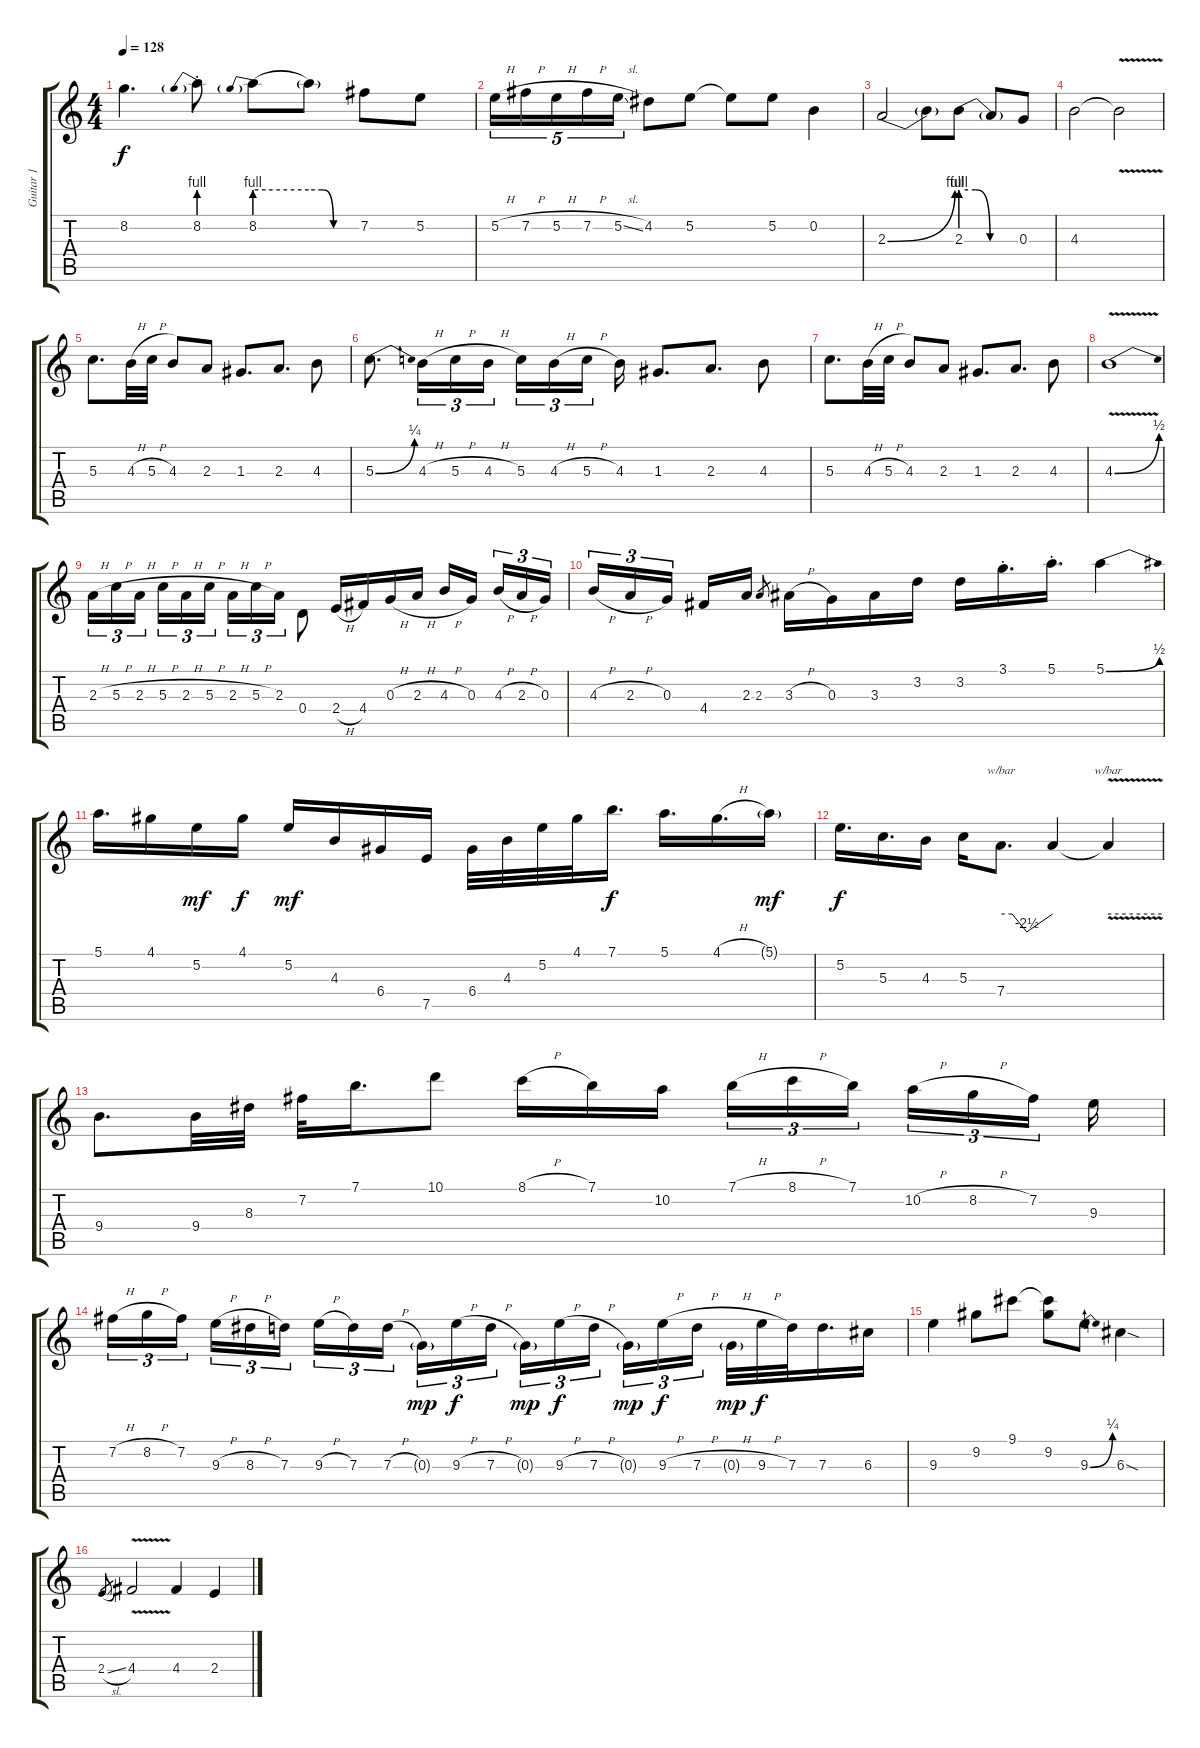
\track ("Guitar 1" "Guitar 1") {instrument overdrivenguitar}
\staff {score tabs}
\tuning (E4 B3 G3 D3 A2 E2) {hide}
\ts (4 4)
\tempo 128
\clef g2
\ks c
8.2{t}.4{d dy f} 8.2{be (prebend 0 4 60 4) st}.8 8.2{be (prebend 0 4 60 4)}.8 8.2{be (custom 0 4 15 4 30 0 60 0) t}.8 7.2.8 5.2.8 |
5.2{h}.16{tu (5 4)} 7.2{h}.16{tu (5 4)} 5.2{h}.16{tu (5 4)} 7.2{h}.16{tu (5 4)} 5.2{sl}.16{tu (5 4)} 4.2.8 5.2.8 5.2{t}.8 5.2.8 0.2.4 |
2.3{be (bend 0 0 60 4)}.2 2.3{t}.8 2.3{be (custom 0 4 15 4 30 0 60 0)}.8 2.3{t}.8 0.3.8 |
4.3.2 4.3{v t}.2 |
5.3.8{d} 4.3{h}.32 5.3{h}.32 4.3.8 2.3.8 1.3.8{d} 2.3.8{d} 4.3.8 |
5.3{be (bend 0 0 60 1)}.8{d} 4.3{h}.16{tu (3 2)} 5.3{h}.16{tu (3 2)} 4.3{h}.16{tu (3 2) beam splitsecondary} 5.3.16{tu (3 2)} 4.3{h}.16{tu (3 2)} 5.3{h}.16{tu (3 2) beam splitsecondary} 4.3.16 1.3.8{d} 2.3.8{d} 4.3.8 |
5.3.8{d} 4.3{h}.32 5.3{h}.32 4.3.8 2.3.8 1.3.8{d} 2.3.8{d} 4.3.8 |
4.3{be (bend 0 0 60 2) v}.1 |
2.3{h}.16{tu (3 2)} 5.3{h}.16{tu (3 2)} 2.3{h}.16{tu (3 2) beam splitsecondary} 5.3{h}.16{tu (3 2)} 2.3{h}.16{tu (3 2)} 5.3{h}.16{tu (3 2)} 2.3{h}.16{tu (3 2) beam Down} 5.3{h}.16{tu (3 2) beam Down} 2.3.16{tu (3 2) beam Down} 0.4.8{beam Down} 2.4{h}.16 4.4.16 0.3{h}.16 2.3{h}.16 4.3{h}.16 0.3.16{beam splitsecondary} 4.3{h}.16{tu (3 2)} 2.3{h}.16{tu (3 2)} 0.3.16{tu (3 2)} |
4.3{h}.16{tu (3 2)} 2.3{h}.16{tu (3 2)} 0.3.16{tu (3 2) beam splitsecondary} 4.4.16 2.3.16 2.3.8{gr} 3.3{h}.16 0.3.16 3.3.16 3.2.16 3.2.16 3.1{st}.16{d} 5.1{st}.16{d} 5.1{be (bend 0 0 60 2)}.4 |
5.1.16{d} 4.1.16 5.2.16{dy mf} 4.1.16{dy f} 5.2.16{dy mf} 4.3.16 6.4.16 7.5.16 6.4.32 4.3.32 5.2.32 4.1.32 7.1.16{d dy f} 5.1.16{d} 4.1{h}.16{d} 5.1{g}.16{dy mf} |
5.2.16{d dy f} 5.3.16{d} 4.3.16 5.3.16 7.4.8{d tbe (custom default 0 0 13 0 30 -10 60 0)} 7.4{t}.4 7.4{v t}.4{tbe (hold default 0 0 60 0)} |
9.4.8{d} 9.4.32 8.3.32 7.2.32 7.1.16{d} 10.1.8 8.1{h}.16 7.1.16 10.2.16{beam splitsecondary} 7.1{h}.16{tu (3 2)} 8.1{h}.16{tu (3 2)} 7.1.16{tu (3 2) beam splitsecondary} 10.2{h}.16{tu (3 2)} 8.2{h}.16{tu (3 2)} 7.2.16{tu (3 2) beam splitsecondary} 9.3.16 |
7.2{h}.16{tu (3 2)} 8.2{h}.16{tu (3 2)} 7.2.16{tu (3 2) beam splitsecondary} 9.3{h}.16{tu (3 2)} 8.3{h}.16{tu (3 2)} 7.3.16{tu (3 2)} 9.3{h}.16{tu (3 2)} 7.3.16{tu (3 2)} 7.3{h}.16{tu (3 2) beam splitsecondary} 0.3{g}.16{tu (3 2) dy mp} 9.3{h}.16{tu (3 2) dy f} 7.3{h}.16{tu (3 2)} 0.3{g}.16{tu (3 2) dy mp} 9.3{h}.16{tu (3 2) dy f} 7.3{h}.16{tu (3 2) beam splitsecondary} 0.3{g}.16{tu (3 2) dy mp} 9.3{h}.16{tu (3 2) dy f} 7.3{h}.16{tu (3 2)} 0.3{h g}.32{dy mp} 9.3{h}.32{dy f} 7.3.32 7.3.16{d} 6.3.16 |
9.3.4 9.2.8 9.1.8 (9.1{t} 9.2).8 9.3{be (bend 0 0 60 1)}.8 6.3{sod}.4 |
2.4{sl}.8{gr} 4.4{v}.2 4.4.4 2.4.4
